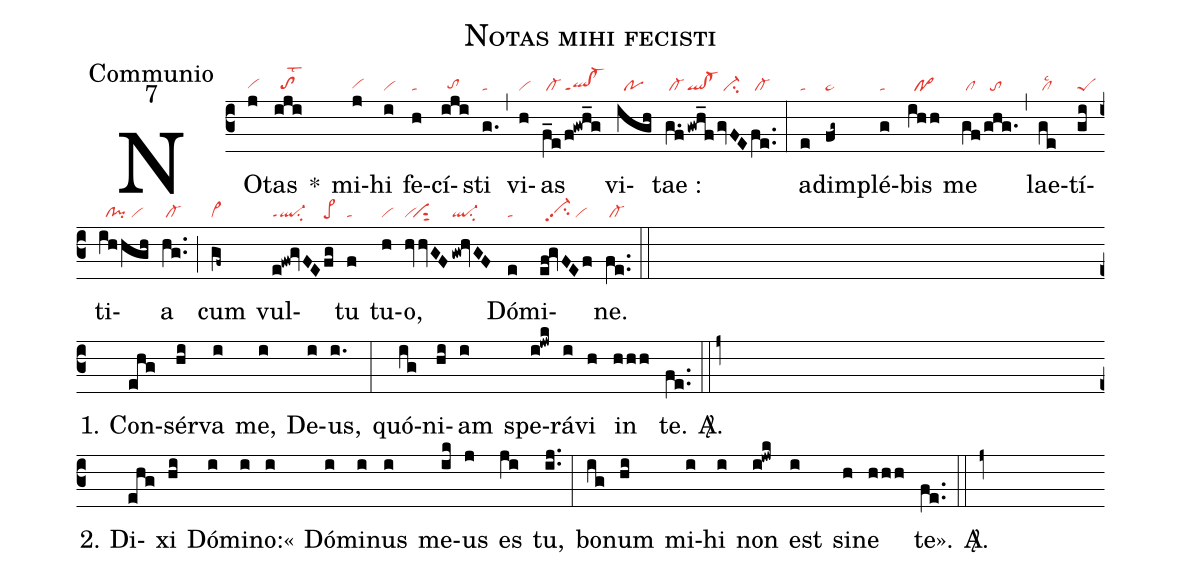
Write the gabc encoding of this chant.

name:Notas mihi fecisti;
office-part:Communio;
mode:7;
nabc-lines:1;
%%
(c3) NO(j|vihg)tas(iji|//tohglst2) *() mi(j|vihg)hi(i|vi) fe(h|ta)cí(iji|//tohg)sti(g.|ta) (,)
vi(h|vi)as(f_e|/cl-|/f!gwh_g|ql!cl-ppt1) vi(igh|//po)tae :(g.f|/cl-|!gwh_f|ql!cl-|/gvFE|//ci-|fe..|/cl-) (:)
ad(e|ta)im(fg~|pe~)plé(g|ta)bis(ihh|//po>) me(gf|/cl|/ghg.|//to) (,)
lae(ge|/cllsc2)tí(gi|peS)ti(ihhgh|//cl!pi/vi)a(hg..|/cl-) (;)
cum(gf~|vi>) vul(e!fw!gvFE|ql-ppt1su2|fg|pe>)tu(f|ta) tu(h|vi)o,(hvvGF|vi`visut2|gw!hvGF|ql-su2)
Dó(e|ta)mi(ef!gvFEf|//vi-hhpp2su2/vi)ne.(fe..|/cl-) (::Z)

1. Con(ehg)sér(hi)va(i) me,(i) De(i)us,(i.) (:) quó(ig)ni(hi)am(i) spe(i!jwk)rá(i)vi(h) in(hhh) te.(fe..) <sp>A/</sp>.(::j+Z)

2. Di(ehg)xi(hi) Dó(i)mi(i)no:«(i) Dó(i)mi(i)nus(i) me(ik)us(j) es(ji) tu,(ij..) (:)
bo(ig)num(hi) mi(i)hi(i) non(i!jwk) est(i) si(h)ne(hhh) te».(fe..) <sp>A/</sp>.(::j+)


